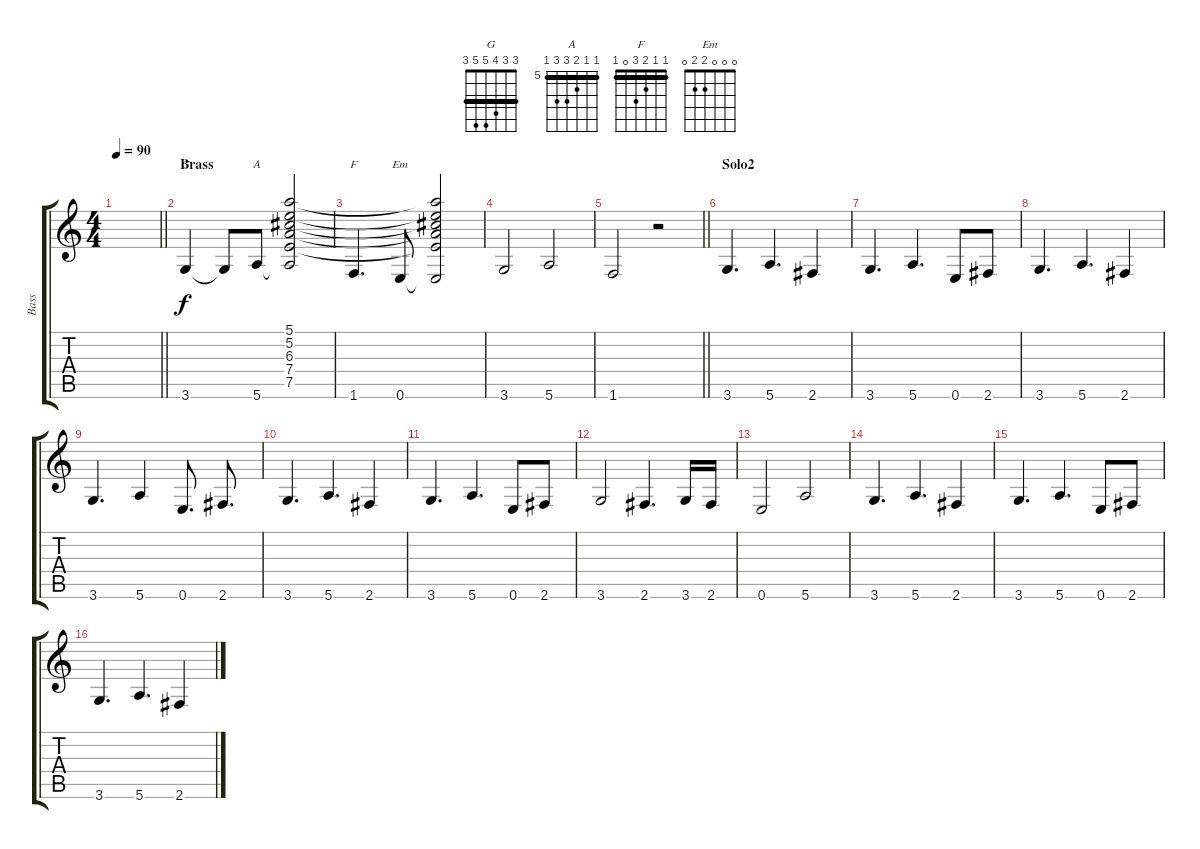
\track ("Bass" "Bass") {instrument electricbassfinger}
\staff {score tabs}
\tuning (E4 B3 G3 D3 A2 E2) {hide}
\chord ("G" 3 3 4 5 5 3) {barre 3}
\chord ("A" 5 5 6 7 7 5) {firstfret 5 barre 5}
\chord ("F" 1 1 2 3 0 1) {barre 1}
\chord ("Em" 0 0 0 2 2 0)
\ts (4 4)
\tempo 90
\clef g2
\barLineRight lightlight
\ks c
|
\section ("" "Brass")
3.6.4{ch "G"} 3.6{t}.8 5.6.8{ch "A"} (5.1 5.2 6.3 7.4 7.5 5.6{t}).2 |
1.6.4{d ch "F"} 0.6.8{ch "Em"} (5.1{t} 5.2{t} 6.3{t} 7.4{t} 7.5{t} 0.6{t}).2 |
3.6.2 5.6.2 |
\barLineRight lightlight
1.6.2 r.2 |
\section ("" "Solo2")
3.6.4{d} 5.6.4{d} 2.6.4 |
3.6.4{d} 5.6.4{d} 0.6.8 2.6.8 |
3.6.4{d} 5.6.4{d} 2.6.4 |
3.6.4{d} 5.6.4 0.6.8{d} 2.6.8{d} |
3.6.4{d} 5.6.4{d} 2.6.4 |
3.6.4{d} 5.6.4{d} 0.6.8 2.6.8 |
3.6.2 2.6.4{d} 3.6.16 2.6.16 |
0.6.2 5.6.2 |
3.6.4{d} 5.6.4{d} 2.6.4 |
3.6.4{d} 5.6.4{d} 0.6.8 2.6.8 |
3.6.4{d} 5.6.4{d} 2.6.4
